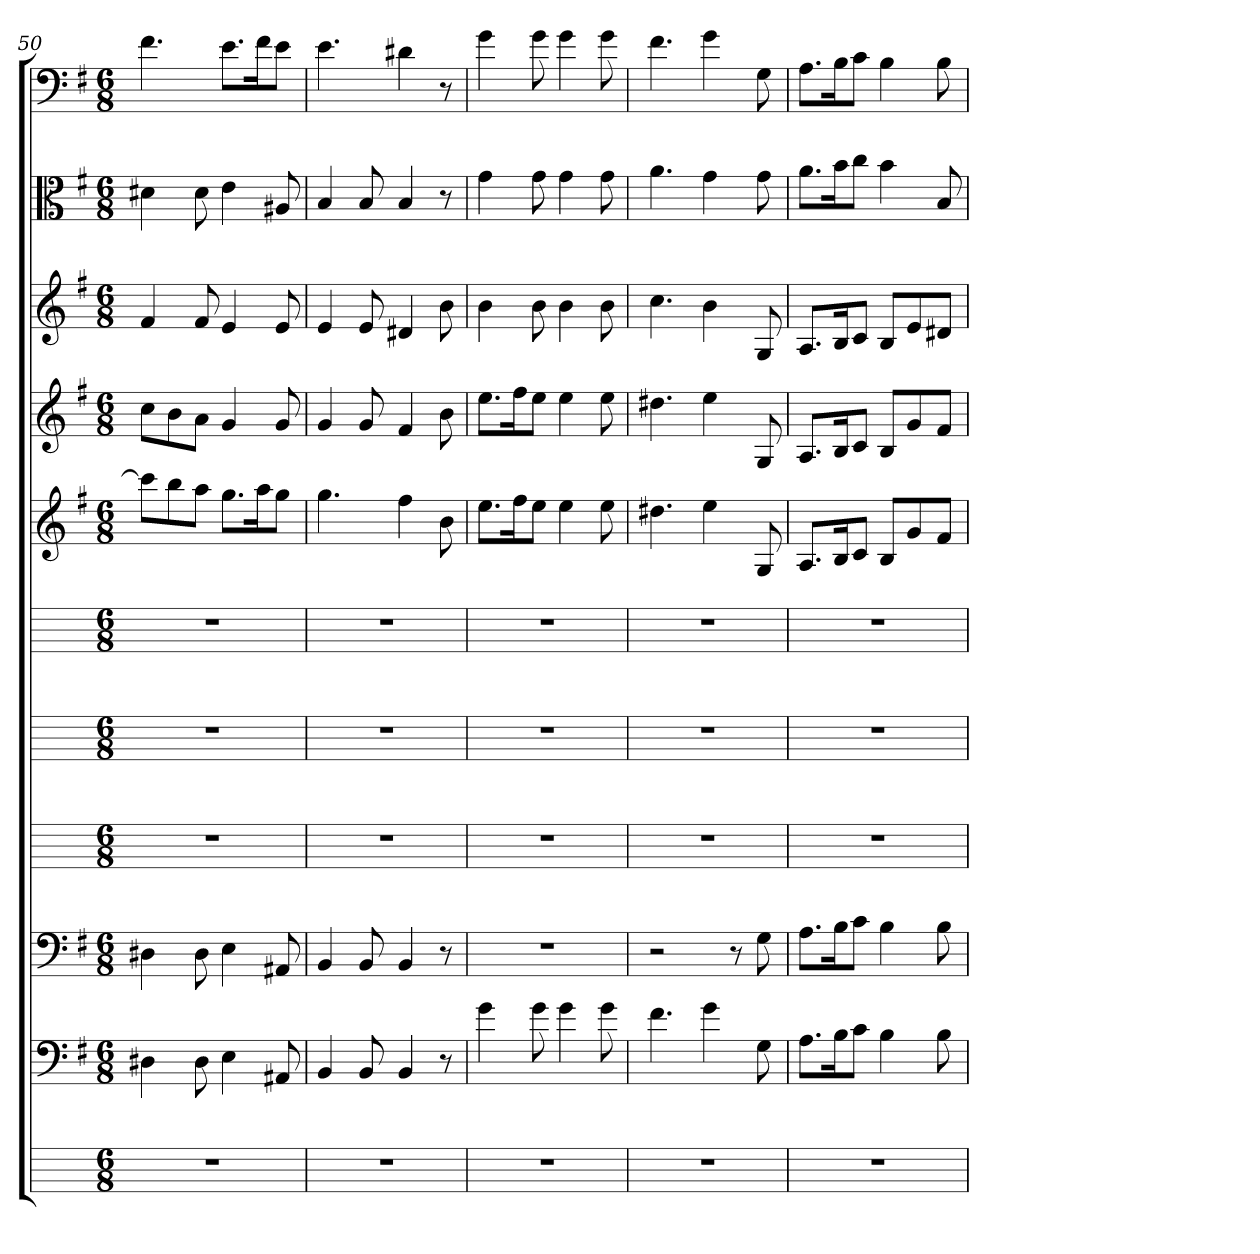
**kern	**kern	**kern	**kern	**kern	**kern	**kern	**kern	**kern	**kern	**kern
*part11	*part10	*part9	*part8	*part7	*part6	*part5	*part4	*part3	*part2	*part1
*staff11	*staff10	*staff9	*staff8	*staff7	*staff6	*staff5	*staff4	*staff3	*staff2	*staff1
*	*clefF4	*clefF4	*	*	*	*	*	*	*clefC3	*clefF4
*k[]	*k[f#]	*k[f#]	*k[]	*k[]	*k[]	*k[f#]	*k[f#]	*k[f#]	*k[f#]	*k[f#]
*M6/8	*M6/8	*M6/8	*M6/8	*M6/8	*M6/8	*M6/8	*M6/8	*M6/8	*M6/8	*M6/8
=50	=50	=50	=50	=50	=50	=50	=50	=50	=50	=50
2.r	4D#X	4D#X	2.r	2.r	2.r	8cccL]	8ccL	4f#	4d#X	4.f#
.	.	.	.	.	.	8bb	8b	.	.	.
.	8D#	8D#	.	.	.	8aaJ	8aJ	8f#	8d#	.
.	4E	4E	.	.	.	8.ggL	4g	4e	4e	8.e\L
.	.	.	.	.	.	16aaK	.	.	.	16f#\K
.	8AA#X	8AA#X	.	.	.	8ggJ	8g	8e	8A#X	8e\J
=51	=51	=51	=51	=51	=51	=51	=51	=51	=51	=51
2.r	4BB	4BB	2.r	2.r	2.r	4.gg	4g	4e	4B	4.e
.	8BB	8BB	.	.	.	.	8g	8e	8B	.
.	4BB	4BB	.	.	.	4ff#	4f#	4d#X	4B	4d#X
.	8r	8r	.	.	.	8b	8b	8b	8r	8r
=52	=52	=52	=52	=52	=52	=52	=52	=52	=52	=52
2.r	4g	2.r	2.r	2.r	2.r	8.eeL	8.eeL	4b	4g	4g
.	.	.	.	.	.	16ff#K	16ff#K	.	.	.
.	8g	.	.	.	.	8eeJ	8eeJ	8b	8g	8g
.	4g	.	.	.	.	4ee	4ee	4b	4g	4g
.	8g	.	.	.	.	8ee	8ee	8b	8g	8g
=53	=53	=53	=53	=53	=53	=53	=53	=53	=53	=53
2.r	4.f#	2r	2.r	2.r	2.r	4.dd#X	4.dd#X	4.cc	4.a	4.f#
.	4g	.	.	.	.	4ee	4ee	4b	4g	4g
.	.	8r	.	.	.	.	.	.	.	.
.	8G	8G	.	.	.	8G	8G	8G	8g	8G
=54	=54	=54	=54	=54	=54	=54	=54	=54	=54	=54
2.r	8.A\L	8.A\L	2.r	2.r	2.r	8.AL	8.AL	8.AL	8.a\L	8.A\L
.	16B\K	16B\K	.	.	.	16BK	16BK	16BK	16b\K	16B\K
.	8c\J	8c\J	.	.	.	8cJ	8cJ	8cJ	8cc\J	8c\J
.	4B	4B	.	.	.	8BL	8BL	8BL	4b	4B
.	.	.	.	.	.	8g	8g	8e	.	.
.	8B	8B	.	.	.	8f#J	8f#J	8d#XJ	8B	8B
=	=	=	=	=	=	=	=	=	=	=
*-	*-	*-	*-	*-	*-	*-	*-	*-	*-	*-
